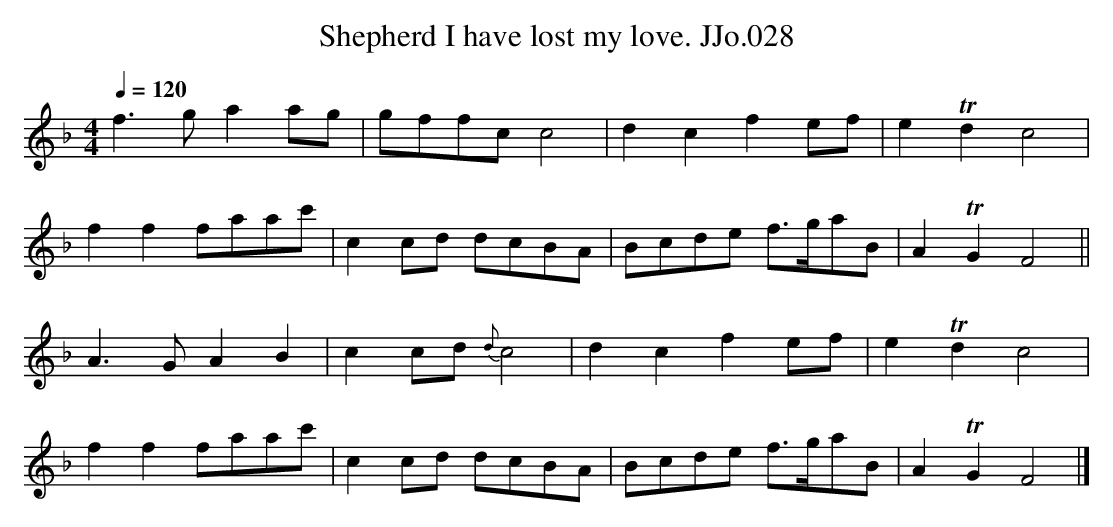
X:1
T:Shepherd I have lost my love. JJo.028
M:4/4
L:1/8
Q:1/4=120
K:F
f3ga2ag|gffcc4|d2c2f2ef|e2Td2c4|
f2f2faac'|c2cd dcBA|Bcde f>gaB|A2TG2F4||
A3GA2B2|c2cd{d}c4|d2c2f2ef|e2Td2c4|
f2f2faac'|c2cd dcBA|Bcde f>gaB|A2TG2F4|]
